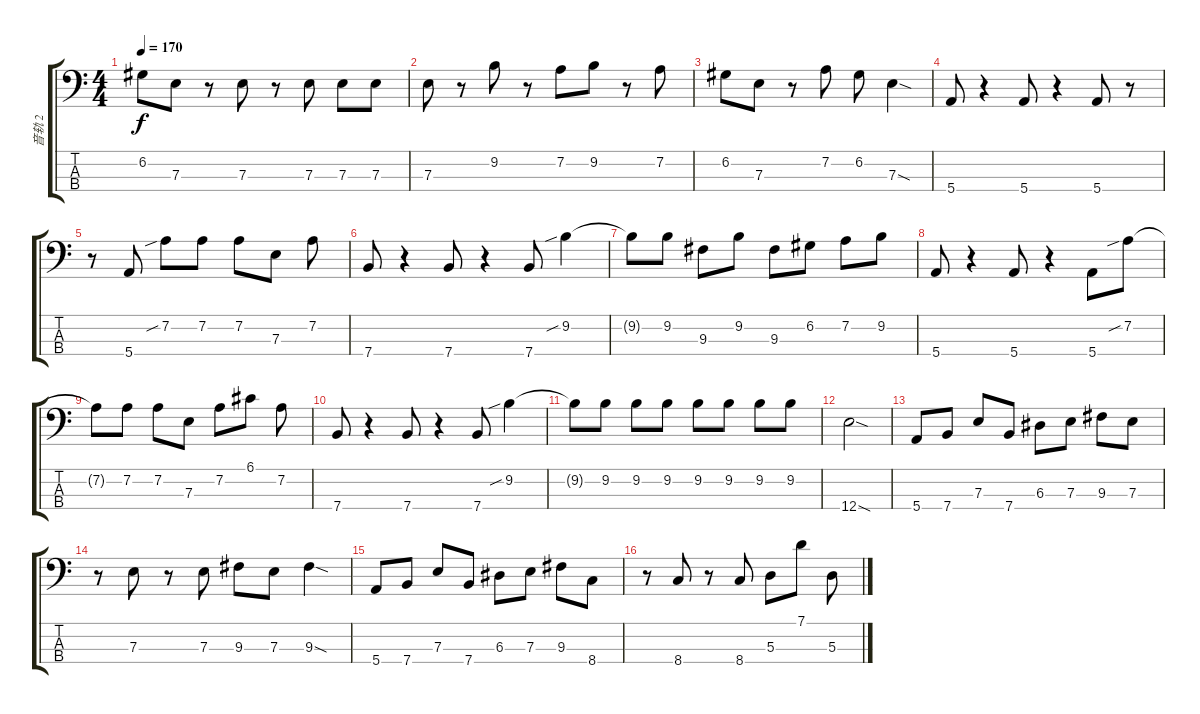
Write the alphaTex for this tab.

\track ("音轨 2" "音轨 2") {instrument electricbassfinger}
\staff {score tabs}
\tuning (G2 D2 A1 E1) {hide}
\ts (4 4)
\tempo 170
\clef f4
\ks c
6.2.8{dy f} 7.3.8 r.8 7.3.8 r.8 7.3.8 7.3.8 7.3.8 |
7.3.8 r.8 9.2.8 r.8 7.2.8 9.2.8 r.8 7.2.8 |
6.2.8 7.3.8 r.8 7.2.8 6.2.8 7.3{sod}.4 |
5.4.8 r.4 5.4.8 r.4 5.4.8 r.8 |
r.8 5.4.8 7.2{sib}.8 7.2.8 7.2.8 7.3.8 7.2.8 |
7.4.8 r.4 7.4.8 r.4 7.4.8 9.2{sib}.4 |
9.2{t}.8 9.2.8 9.3.8 9.2.8 9.3.8 6.2.8 7.2.8 9.2.8 |
5.4.8 r.4 5.4.8 r.4 5.4.8 7.2{sib}.8 |
7.2{t}.8 7.2.8 7.2.8 7.3.8 7.2.8 6.1.8 7.2.8 |
7.4.8 r.4 7.4.8 r.4 7.4.8 9.2{sib}.4 |
9.2{t}.8 9.2.8 9.2.8 9.2.8 9.2.8 9.2.8 9.2.8 9.2.8 |
12.4{sod}.2 |
5.4.8 7.4.8 7.3.8 7.4.8 6.3.8 7.3.8 9.3.8 7.3.8 |
r.8 7.3.8 r.8 7.3.8 9.3.8 7.3.8 9.3{sod}.4 |
5.4.8 7.4.8 7.3.8 7.4.8 6.3.8 7.3.8 9.3.8 8.4.8 |
r.8 8.4.8 r.8 8.4.8 5.3.8 7.1.8 5.3.8
